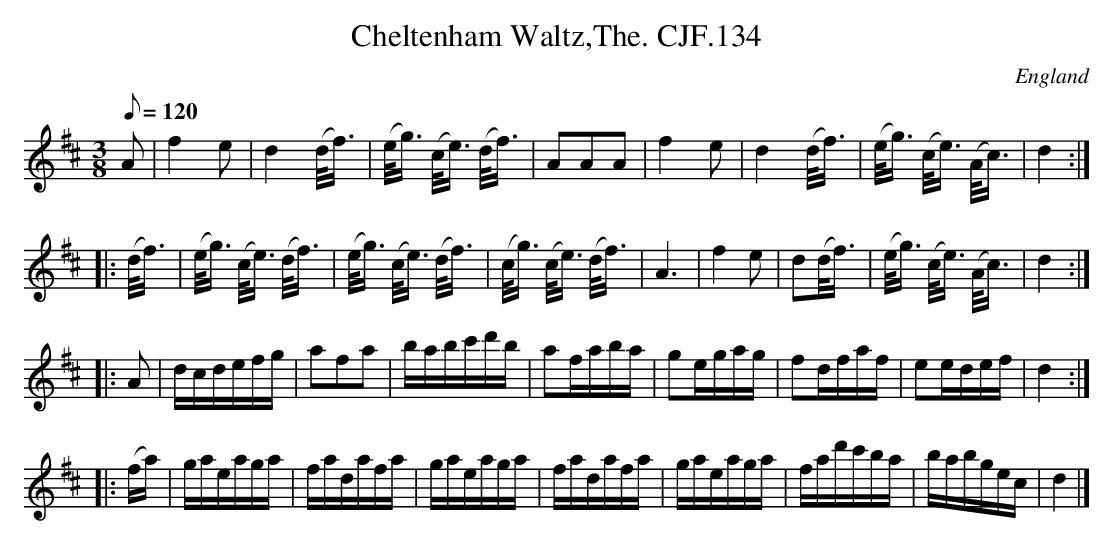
X:1
T:Cheltenham Waltz,The. CJF.134
L:1/16
M:3/8
O:England
Q:1/8=120
K:D
A2|f4e2|d4 (d<f)|(e<g) (c<e) (d<f)|A2A2A2|\
f4e2|d4 (d<f)|(e<g) (c<e) (A<c)|d4:|!
|:(d<f)|(e<g) (c<e) (d<f)|(e<g) (c<e) (d<f)|\
(c<g) (c<e) (d<f)|A6|f4e2|\
d2(d<f)|(e<g) (c<e) (A<c)|d4:|!
|:A2|dcdefg|a2f2a2|babc'd'b|a2faba|\
g2egag|f2dfaf|e2edef|d4:|!
|:(fa)|gaeaga|fadafa|gaeaga|fadafa|\
gaeaga|fad'c'ba|babgec|d4|]
